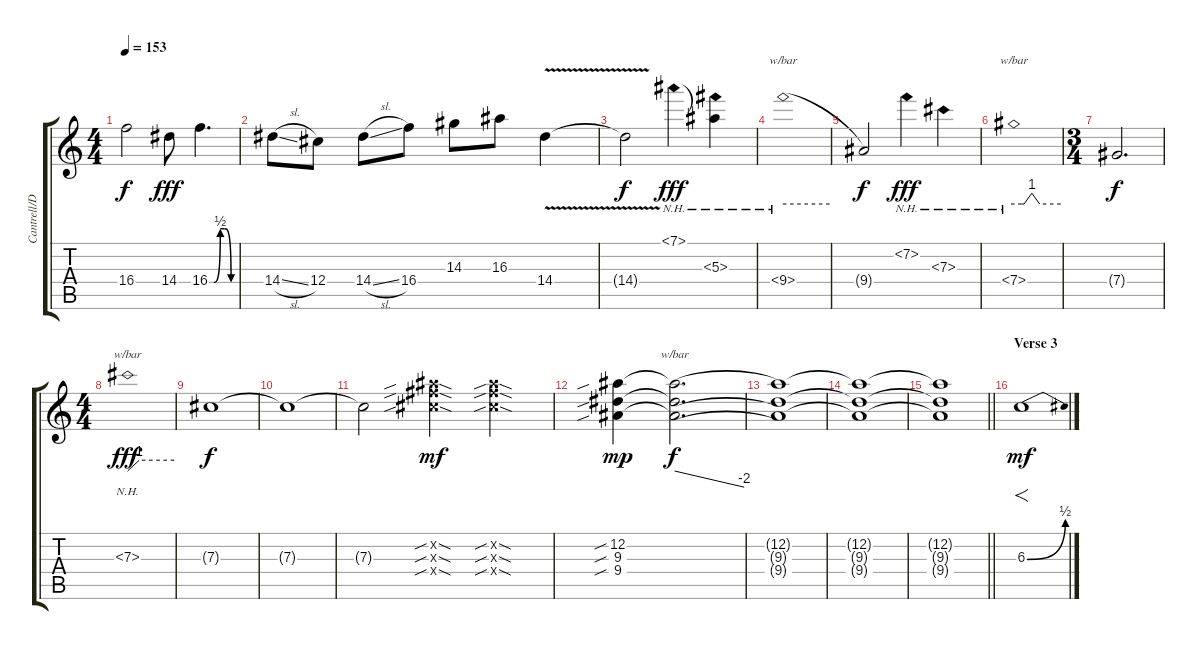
\track ("Cantrell/DuVall - Lead Guitar" "Cantrell/D") {instrument distortionguitar}
\staff {score tabs}
\tuning (Eb4 Bb3 Gb3 Db3 Ab2 Db2) {hide}
\ts (4 4)
\tempo 153
\clef g2
\ks c
16.4{t}.2{dy f} 14.4.8{dy fff} 16.4{be (custom 0 0 10 0 25 2 35 2 50 0 60 0)}.4{d} |
14.4{sl}.8 12.4.8 14.4{sl}.8 16.4.8 14.3.8 16.3.8 14.4{v}.4 |
14.4{t}.2{dy f} 7.1{nh}.4{dy fff} (7.1{t} 5.3{nh}).4 |
9.4{nh}.1{tbe (hold default 0 0 60 0)} |
9.4{t}.2{dy f} 7.2{nh}.4{dy fff} 7.3{nh}.4 |
7.4{nh}.1{tbe (custom default 0 0 10 0 13 0 23 4 33 0 60 0)} |
\ts (3 4)
7.4{t}.2{d dy f} |
\ts (4 4)
7.3{nh}.1{tbe (custom default 0 0 15 4 60 4) dy fff} |
7.3{t}.1{dy f} |
7.3{t}.1 |
7.3{t}.2 (12.2{sib sod x} 12.3{sib sod x} 12.4{sib sod x}).4{dy mf} (12.2{sib sod x} 12.3{sib sod x} 12.4{sib sod x}).4 |
(12.2{sib} 9.3{sib} 9.4{sib}).4{dy mp} (12.2{t} 9.3{t} 9.4{t}).2{d tbe (dive default 0 0 60 -8) dy f} |
(12.2{t} 9.3{t} 9.4{t}).1 |
(12.2{t} 9.3{t} 9.4{t}).1 |
\barLineRight lightlight
(12.2{t} 9.3{t} 9.4{t}).1 |
\section ("" "Verse 3")
6.3{be (bend 0 0 60 2)}.1{f dy mf}
